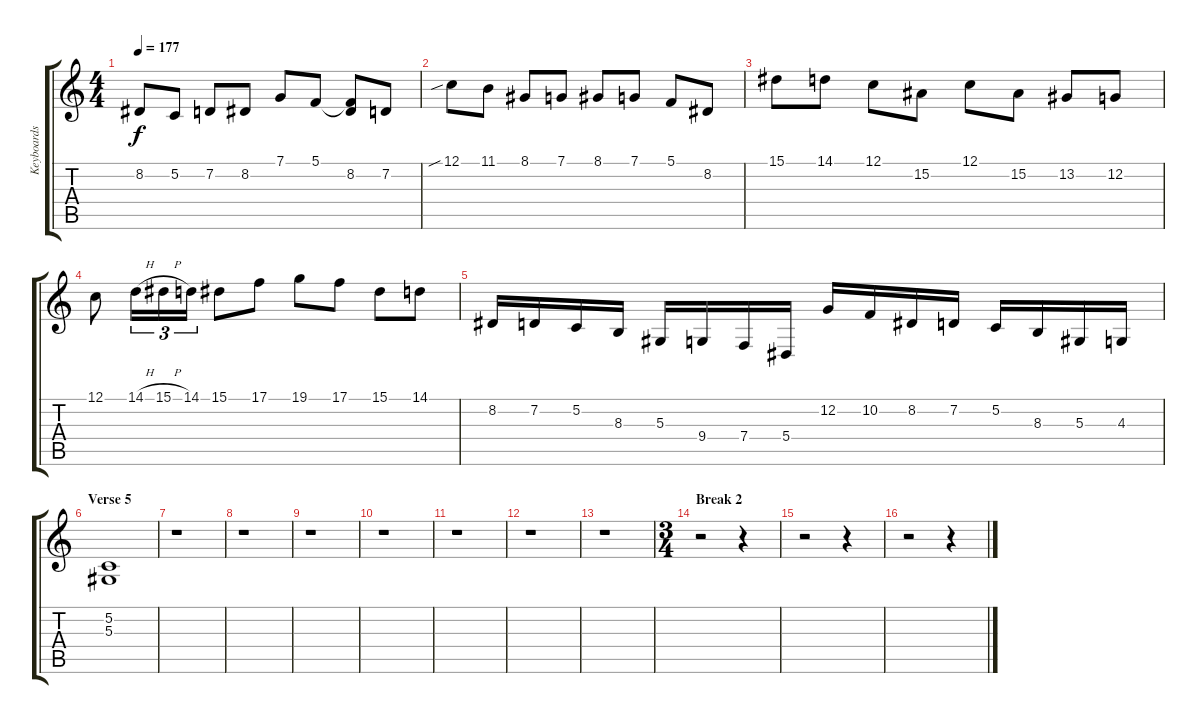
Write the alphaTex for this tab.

\track ("Keyboards" "Keyboards") {instrument harpsichord}
\staff {score tabs}
\tuning (C4 G3 Eb3 Bb2 F2 C2) {hide}
\ts (4 4)
\tempo 177
\clef g2
\ks c
8.2.8{dy f} 5.2.8 7.2.8 8.2.8 7.1.8 5.1.8 (5.1{t} 8.2).8 7.2.8 |
12.1{sib}.8 11.1.8 8.1.8 7.1.8 8.1.8 7.1.8 5.1.8 8.2.8 |
15.1.8 14.1.8 12.1.8 15.2.8 12.1.8 15.2.8 13.2.8 12.2.8 |
12.1.8 14.1{h}.16{tu (3 2)} 15.1{h}.16{tu (3 2)} 14.1.16{tu (3 2)} 15.1.8 17.1.8 19.1.8 17.1.8 15.1.8 14.1.8 |
8.2.16 7.2.16 5.2.16 8.3.16 5.3.16 9.4.16 7.4.16 5.4.16 12.2.16 10.2.16 8.2.16 7.2.16 5.2.16 8.3.16 5.3.16 4.3.16 |
\section ("" "Verse 5")
(5.2 5.3).1 |
r.1 |
r.1 |
r.1 |
r.1 |
r.1 |
r.1 |
r.1 |
\ts (3 4)
\section ("" "Break 2")
r.2 r.4 |
r.2 r.4 |
r.2 r.4
